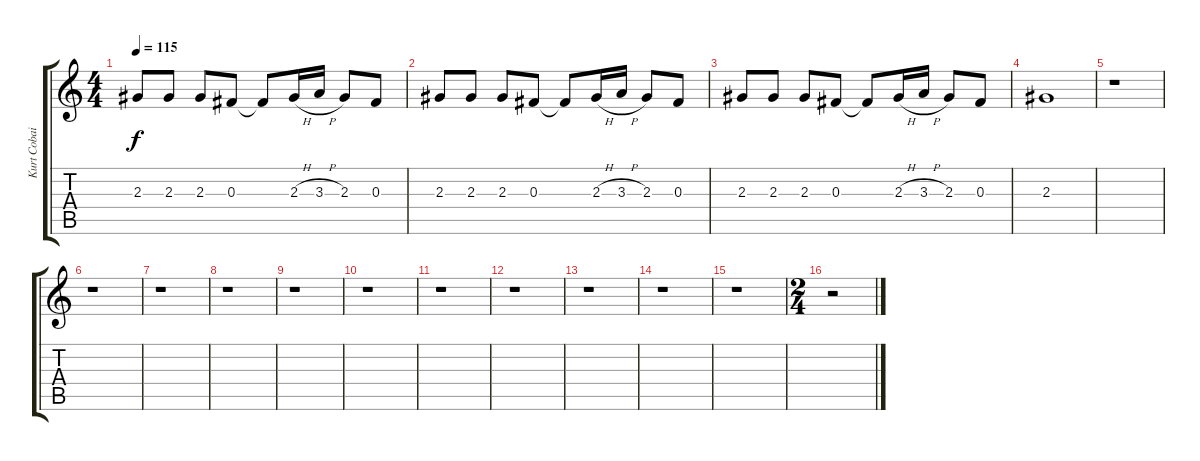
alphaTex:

\track ("Kurt Cobain" "Kurt Cobai") {instrument distortionguitar}
\staff {score tabs}
\tuning (Eb4 Bb3 Gb3 Db3 Ab2 Eb2) {hide}
\ts (4 4)
\tempo 115
\clef g2
\ks c
2.3.8{dy f} 2.3.8 2.3.8 0.3.8 0.3{t}.8 2.3{h}.16 3.3{h}.16 2.3.8 0.3.8 |
2.3.8 2.3.8 2.3.8 0.3.8 0.3{t}.8 2.3{h}.16 3.3{h}.16 2.3.8 0.3.8 |
2.3.8 2.3.8 2.3.8 0.3.8 0.3{t}.8 2.3{h}.16 3.3{h}.16 2.3.8 0.3.8 |
2.3.1 |
r.1 |
r.1 |
r.1 |
r.1 |
r.1 |
r.1 |
r.1 |
r.1 |
r.1 |
r.1 |
r.1 |
\ts (2 4)
r.2
